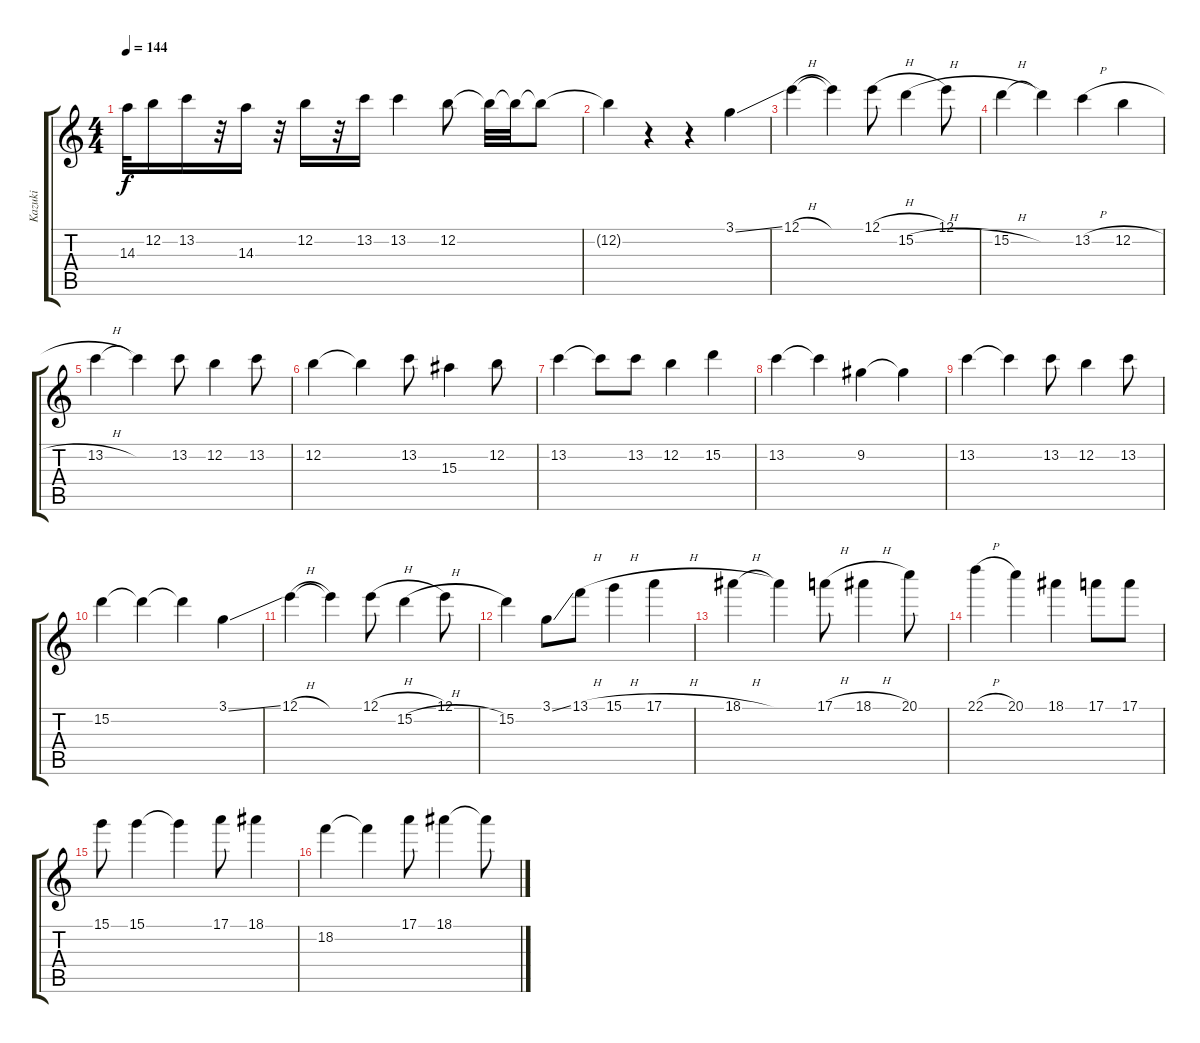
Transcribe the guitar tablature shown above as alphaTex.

\track ("Kazuki" "Kazuki") {instrument electricguitarclean}
\staff {score tabs}
\tuning (E4 B3 G3 D3 A2 E2) {hide}
\ts (4 4)
\tempo 144
\clef g2
\ks c
14.3{t}.32{dy f} 12.2.16 13.2.16 r.32 14.3.16 r.32 12.2.16 r.32 13.2.16 13.2.4 12.2.8 12.2{t}.32 12.2{t}.32 12.2{t}.8 |
12.2{t}.4 r.4 r.4 3.1{ss}.4 |
12.1{h}.4 12.1{t}.4 12.1{h}.8 15.2{h}.4 12.1.8 |
15.2{h}.4 15.2{t}.4 13.2{h}.4 12.2{h}.4 |
13.2{h}.4 13.2{t}.4 13.2.8 12.2.4 13.2.8 |
12.2.4 12.2{t}.4 13.2.8 15.3.4 12.2.8 |
13.2.4 13.2{t}.8 13.2.8 12.2.4 15.2.4 |
13.2.4 13.2{t}.4 9.2.4 9.2{t}.4 |
13.2.4 13.2{t}.4 13.2.8 12.2.4 13.2.8 |
15.2.4 15.2{t}.4 15.2{t}.4 3.1{ss}.4 |
12.1{h}.4 12.1{t}.4 12.1{h}.8 15.2{h}.4 12.1.8 |
15.2.4 3.1{ss}.8 13.1{h}.8 15.1{h}.4 17.1{h}.4 |
18.1{h}.4 18.1{t}.4 17.1{h}.8 18.1{h}.4 20.1.8 |
22.1{h}.4 20.1.4 18.1.4 17.1.8 17.1.8 |
15.1.8 15.1.4 15.1{t}.4 17.1.8 18.1.4 |
18.2.4 18.2{t}.4 17.1.8 18.1.4 18.1{t}.8
